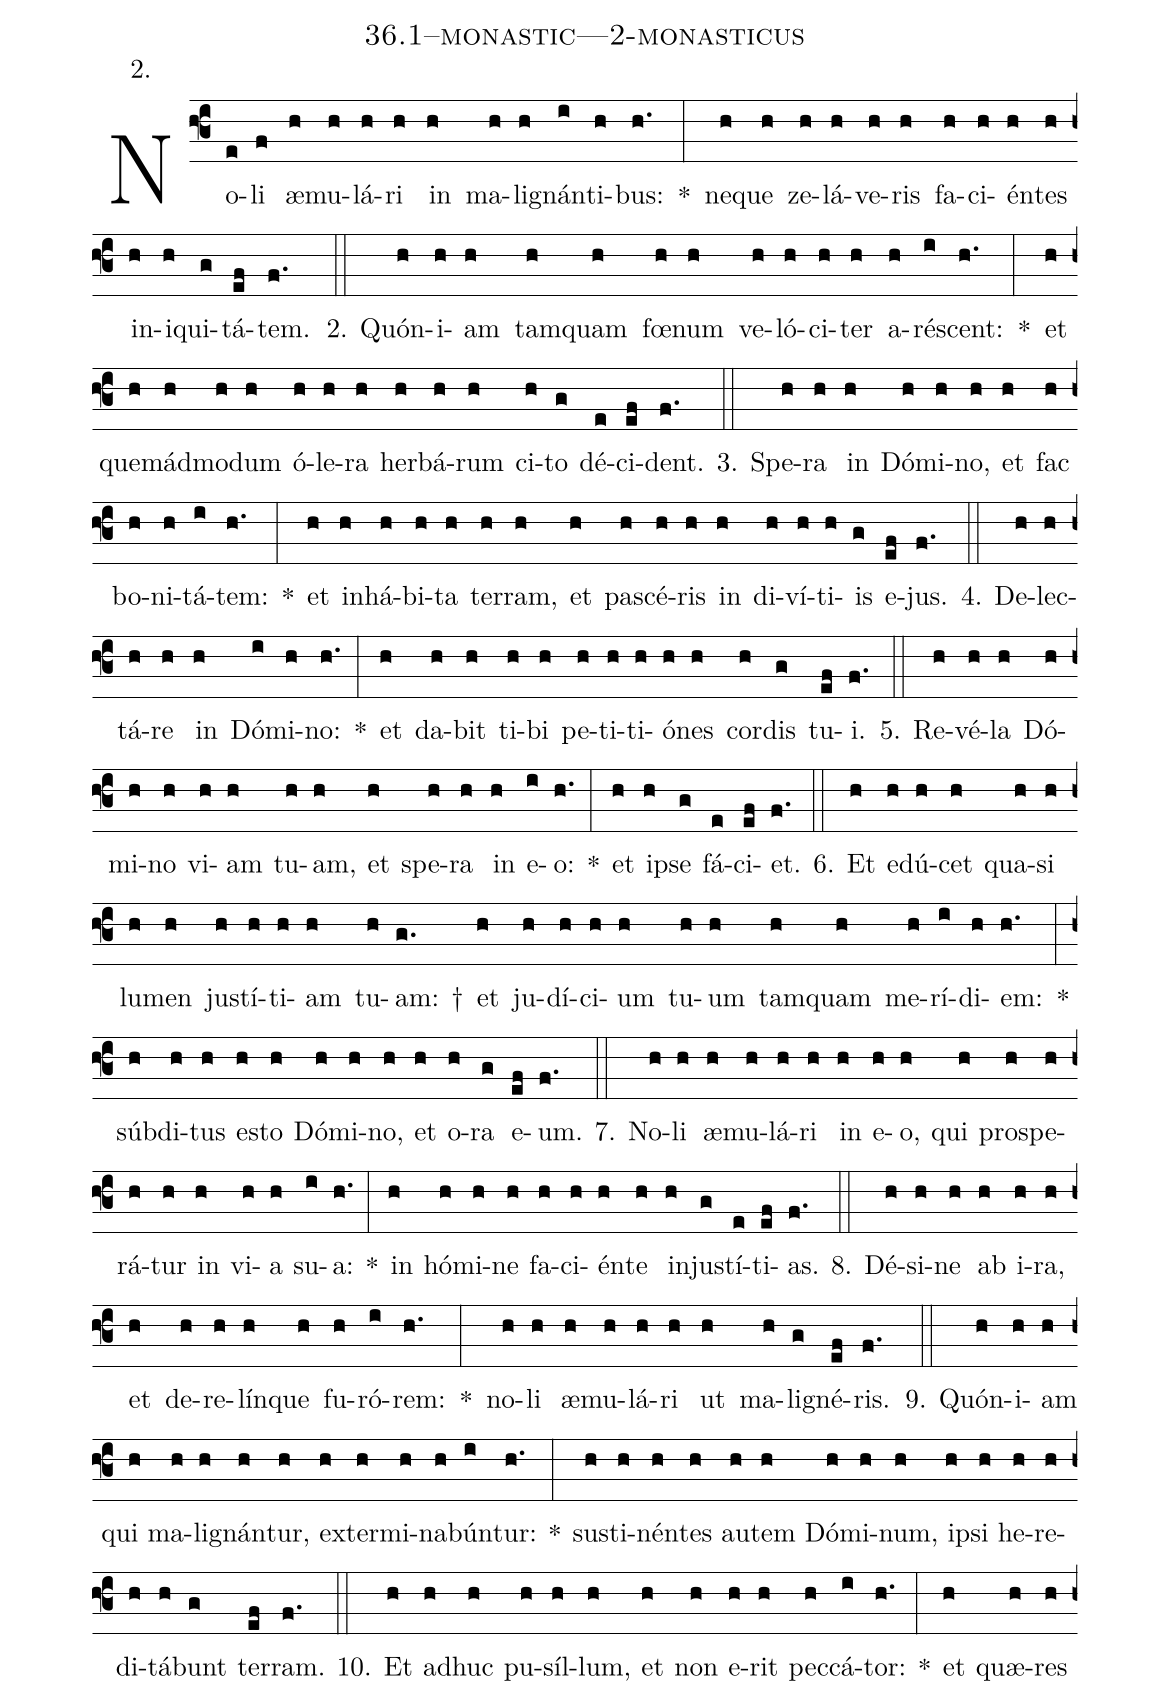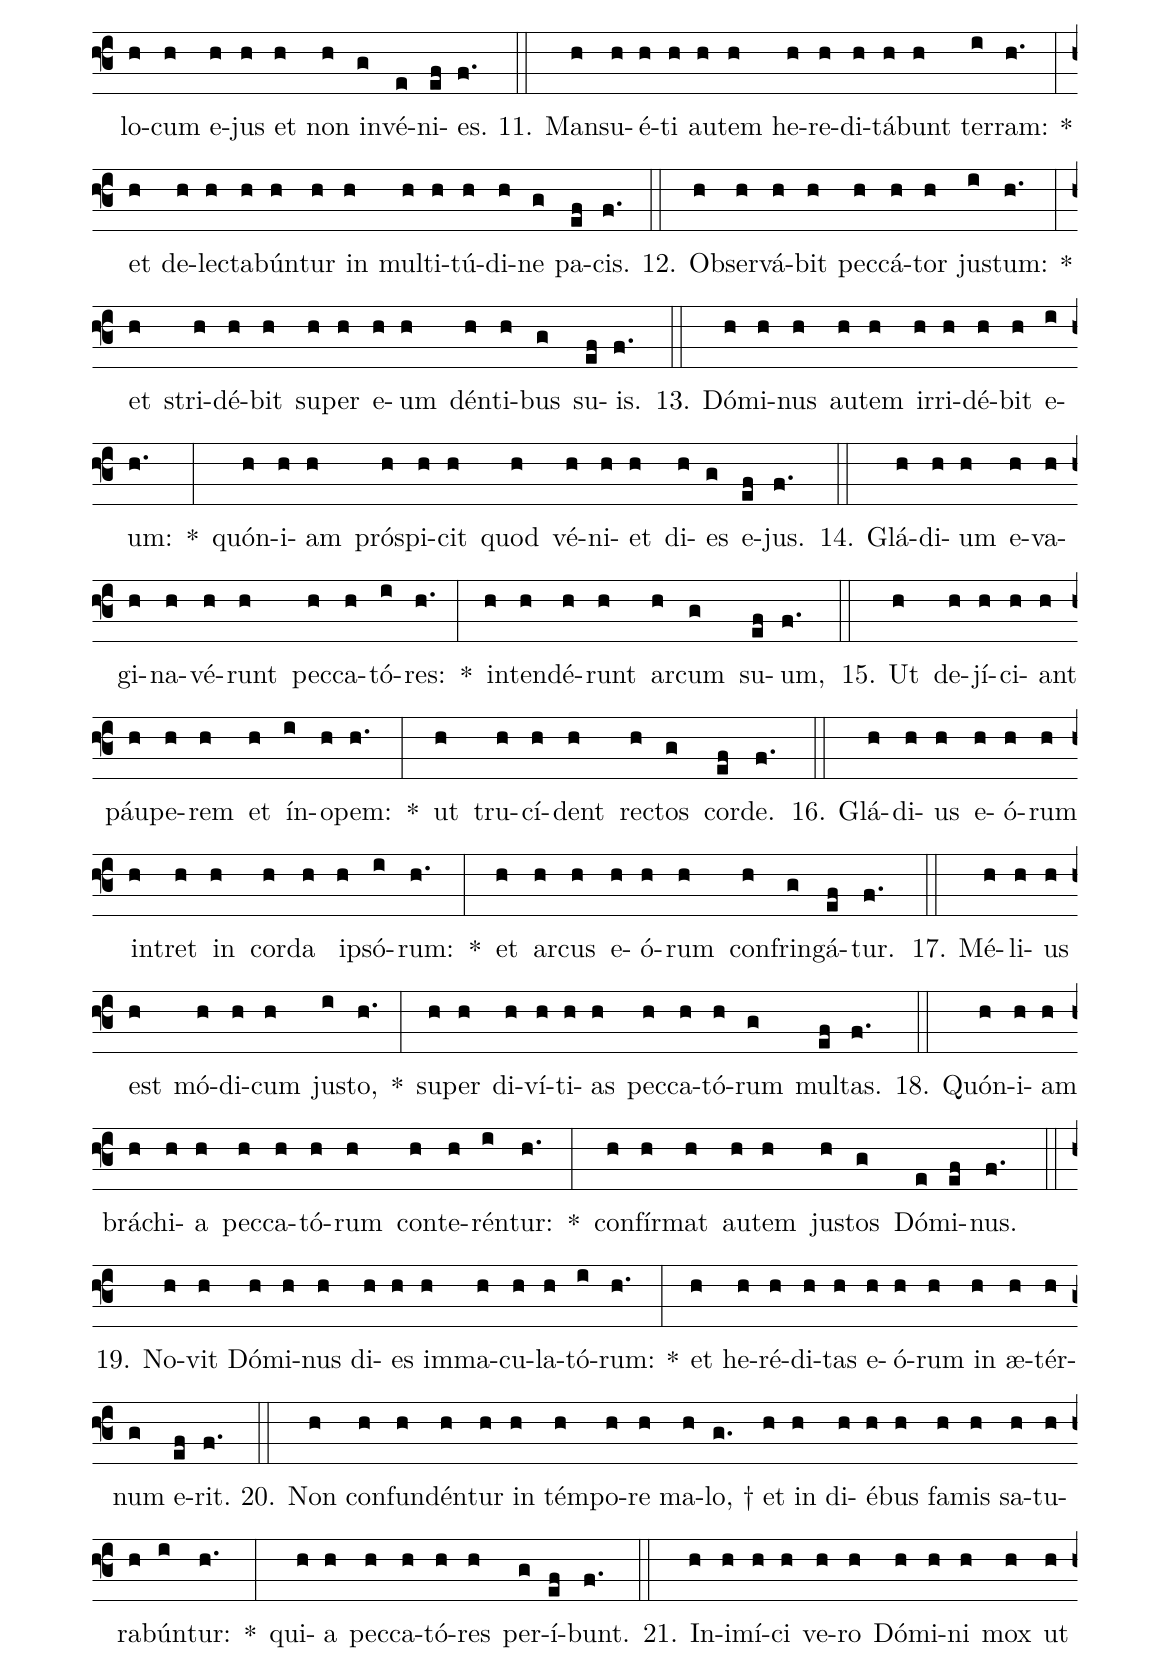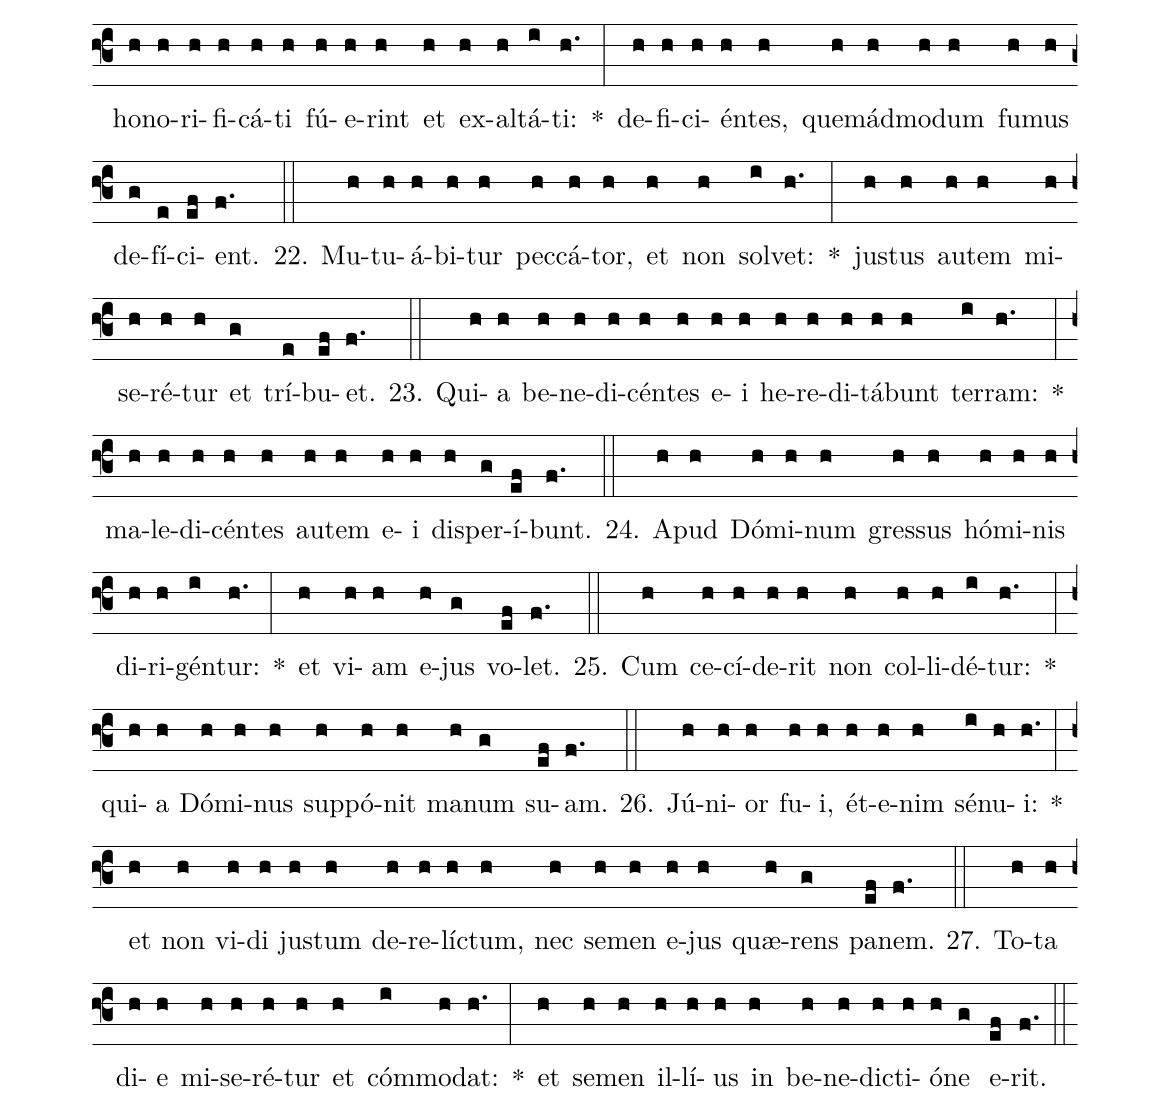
name: 36.1--monastic---2-monasticus;
annotation: 2.;
%%
(f3)No(e)li(f) æ(h)mu(h)lá(h)ri(h) in(h) ma(h)li(h)gnán(i)ti(h)bus:(h.) *(:) ne(h)que(h) ze(h)lá(h)ve(h)ris(h) fa(h)ci(h)én(h)tes(h) in(h)i(h)qui(g)tá(ef)tem.(f.) (::)
2. Quón(h)i(h)am(h) tam(h)quam(h) fœ(h)num(h) ve(h)ló(h)ci(h)ter(h) a(h)ré(i)scent:(h.) *(:) et(h) quem(h)ád(h)mo(h)dum(h) ó(h)le(h)ra(h) her(h)bá(h)rum(h) ci(h)to(g) dé(e)ci(ef)dent.(f.) (::)
3. Spe(h)ra(h) in(h) Dó(h)mi(h)no,(h) et(h) fac(h) bo(h)ni(h)tá(i)tem:(h.) *(:) et(h) in(h)há(h)bi(h)ta(h) ter(h)ram,(h) et(h) pa(h)scé(h)ris(h) in(h) di(h)ví(h)ti(h)is(g) e(ef)jus.(f.) (::)
4. De(h)lec(h)tá(h)re(h) in(h) Dó(i)mi(h)no:(h.) *(:) et(h) da(h)bit(h) ti(h)bi(h) pe(h)ti(h)ti(h)ó(h)nes(h) cor(h)dis(g) tu(ef)i.(f.) (::)
5. Re(h)vé(h)la(h) Dó(h)mi(h)no(h) vi(h)am(h) tu(h)am,(h) et(h) spe(h)ra(h) in(h) e(i)o:(h.) *(:) et(h) ip(h)se(g) fá(e)ci(ef)et.(f.) (::)
6. Et(h) e(h)dú(h)cet(h) qua(h)si(h) lu(h)men(h) jus(h)tí(h)ti(h)am(h) tu(h)am: †(g.) et(h) ju(h)dí(h)ci(h)um(h) tu(h)um(h) tam(h)quam(h) me(h)rí(i)di(h)em:(h.) *(:) súb(h)di(h)tus(h) es(h)to(h) Dó(h)mi(h)no,(h) et(h) o(h)ra(g) e(ef)um.(f.) (::)
7. No(h)li(h) æ(h)mu(h)lá(h)ri(h) in(h) e(h)o,(h) qui(h) pro(h)spe(h)rá(h)tur(h) in(h) vi(h)a(h) su(i)a:(h.) *(:) in(h) hó(h)mi(h)ne(h) fa(h)ci(h)én(h)te(h) in(h)jus(g)tí(e)ti(ef)as.(f.) (::)
8. Dé(h)si(h)ne(h) ab(h) i(h)ra,(h) et(h) de(h)re(h)lín(h)que(h) fu(h)ró(i)rem:(h.) *(:) no(h)li(h) æ(h)mu(h)lá(h)ri(h) ut(h) ma(h)li(g)gné(ef)ris.(f.) (::)
9. Quón(h)i(h)am(h) qui(h) ma(h)li(h)gnán(h)tur,(h) ex(h)ter(h)mi(h)na(h)bún(i)tur:(h.) *(:) sus(h)ti(h)nén(h)tes(h) au(h)tem(h) Dó(h)mi(h)num,(h) ip(h)si(h) he(h)re(h)di(h)tá(h)bunt(g) ter(ef)ram.(f.) (::)
10. Et(h) ad(h)huc(h) pu(h)síl(h)lum,(h) et(h) non(h) e(h)rit(h) pec(h)cá(i)tor:(h.) *(:) et(h) quæ(h)res(h) lo(h)cum(h) e(h)jus(h) et(h) non(h) in(g)vé(e)ni(ef)es.(f.) (::)
11. Man(h)su(h)é(h)ti(h) au(h)tem(h) he(h)re(h)di(h)tá(h)bunt(h) ter(i)ram:(h.) *(:) et(h) de(h)lec(h)ta(h)bún(h)tur(h) in(h) mul(h)ti(h)tú(h)di(h)ne(g) pa(ef)cis.(f.) (::)
12. Ob(h)ser(h)vá(h)bit(h) pec(h)cá(h)tor(h) jus(i)tum:(h.) *(:) et(h) stri(h)dé(h)bit(h) su(h)per(h) e(h)um(h) dén(h)ti(h)bus(g) su(ef)is.(f.) (::)
13. Dó(h)mi(h)nus(h) au(h)tem(h) ir(h)ri(h)dé(h)bit(h) e(i)um:(h.) *(:) quón(h)i(h)am(h) pró(h)spi(h)cit(h) quod(h) vé(h)ni(h)et(h) di(h)es(g) e(ef)jus.(f.) (::)
14. Glá(h)di(h)um(h) e(h)va(h)gi(h)na(h)vé(h)runt(h) pec(h)ca(h)tó(i)res:(h.) *(:) in(h)ten(h)dé(h)runt(h) ar(h)cum(g) su(ef)um,(f.) (::)
15. Ut(h) de(h)jí(h)ci(h)ant(h) páu(h)pe(h)rem(h) et(h) ín(i)o(h)pem:(h.) *(:) ut(h) tru(h)cí(h)dent(h) rec(h)tos(g) cor(ef)de.(f.) (::)
16. Glá(h)di(h)us(h) e(h)ó(h)rum(h) in(h)tret(h) in(h) cor(h)da(h) ip(h)só(i)rum:(h.) *(:) et(h) ar(h)cus(h) e(h)ó(h)rum(h) con(h)frin(g)gá(ef)tur.(f.) (::)
17. Mé(h)li(h)us(h) est(h) mó(h)di(h)cum(h) jus(i)to,(h.) *(:) su(h)per(h) di(h)ví(h)ti(h)as(h) pec(h)ca(h)tó(h)rum(g) mul(ef)tas.(f.) (::)
18. Quón(h)i(h)am(h) brá(h)chi(h)a(h) pec(h)ca(h)tó(h)rum(h) con(h)te(h)rén(i)tur:(h.) *(:) con(h)fír(h)mat(h) au(h)tem(h) jus(h)tos(g) Dó(e)mi(ef)nus.(f.) (::)
19. No(h)vit(h) Dó(h)mi(h)nus(h) di(h)es(h) im(h)ma(h)cu(h)la(h)tó(i)rum:(h.) *(:) et(h) he(h)ré(h)di(h)tas(h) e(h)ó(h)rum(h) in(h) æ(h)tér(h)num(g) e(ef)rit.(f.) (::)
20. Non(h) con(h)fun(h)dén(h)tur(h) in(h) tém(h)po(h)re(h) ma(h)lo, †(g.) et(h) in(h) di(h)é(h)bus(h) fa(h)mis(h) sa(h)tu(h)ra(h)bún(i)tur:(h.) *(:) qui(h)a(h) pec(h)ca(h)tó(h)res(h) per(g)í(ef)bunt.(f.) (::)
21. In(h)i(h)mí(h)ci(h) ve(h)ro(h) Dó(h)mi(h)ni(h) mox(h) ut(h) ho(h)no(h)ri(h)fi(h)cá(h)ti(h) fú(h)e(h)rint(h) et(h) ex(h)al(h)tá(i)ti:(h.) *(:) de(h)fi(h)ci(h)én(h)tes,(h) quem(h)ád(h)mo(h)dum(h) fu(h)mus(h) de(g)fí(e)ci(ef)ent.(f.) (::)
22. Mu(h)tu(h)á(h)bi(h)tur(h) pec(h)cá(h)tor,(h) et(h) non(h) sol(i)vet:(h.) *(:) jus(h)tus(h) au(h)tem(h) mi(h)se(h)ré(h)tur(h) et(g) trí(e)bu(ef)et.(f.) (::)
23. Qui(h)a(h) be(h)ne(h)di(h)cén(h)tes(h) e(h)i(h) he(h)re(h)di(h)tá(h)bunt(h) ter(i)ram:(h.) *(:) ma(h)le(h)di(h)cén(h)tes(h) au(h)tem(h) e(h)i(h) dis(h)per(g)í(ef)bunt.(f.) (::)
24. A(h)pud(h) Dó(h)mi(h)num(h) gres(h)sus(h) hó(h)mi(h)nis(h) di(h)ri(h)gén(i)tur:(h.) *(:) et(h) vi(h)am(h) e(h)jus(g) vo(ef)let.(f.) (::)
25. Cum(h) ce(h)cí(h)de(h)rit(h) non(h) col(h)li(h)dé(i)tur:(h.) *(:) qui(h)a(h) Dó(h)mi(h)nus(h) sup(h)pó(h)nit(h) ma(h)num(g) su(ef)am.(f.) (::)
26. Jú(h)ni(h)or(h) fu(h)i,(h) ét(h)e(h)nim(h) sé(i)nu(h)i:(h.) *(:) et(h) non(h) vi(h)di(h) jus(h)tum(h) de(h)re(h)líc(h)tum,(h) nec(h) se(h)men(h) e(h)jus(h) quæ(h)rens(g) pa(ef)nem.(f.) (::)
27. To(h)ta(h) di(h)e(h) mi(h)se(h)ré(h)tur(h) et(h) cóm(i)mo(h)dat:(h.) *(:) et(h) se(h)men(h) il(h)lí(h)us(h) in(h) be(h)ne(h)dic(h)ti(h)ó(h)ne(g) e(ef)rit.(f.) (::)
